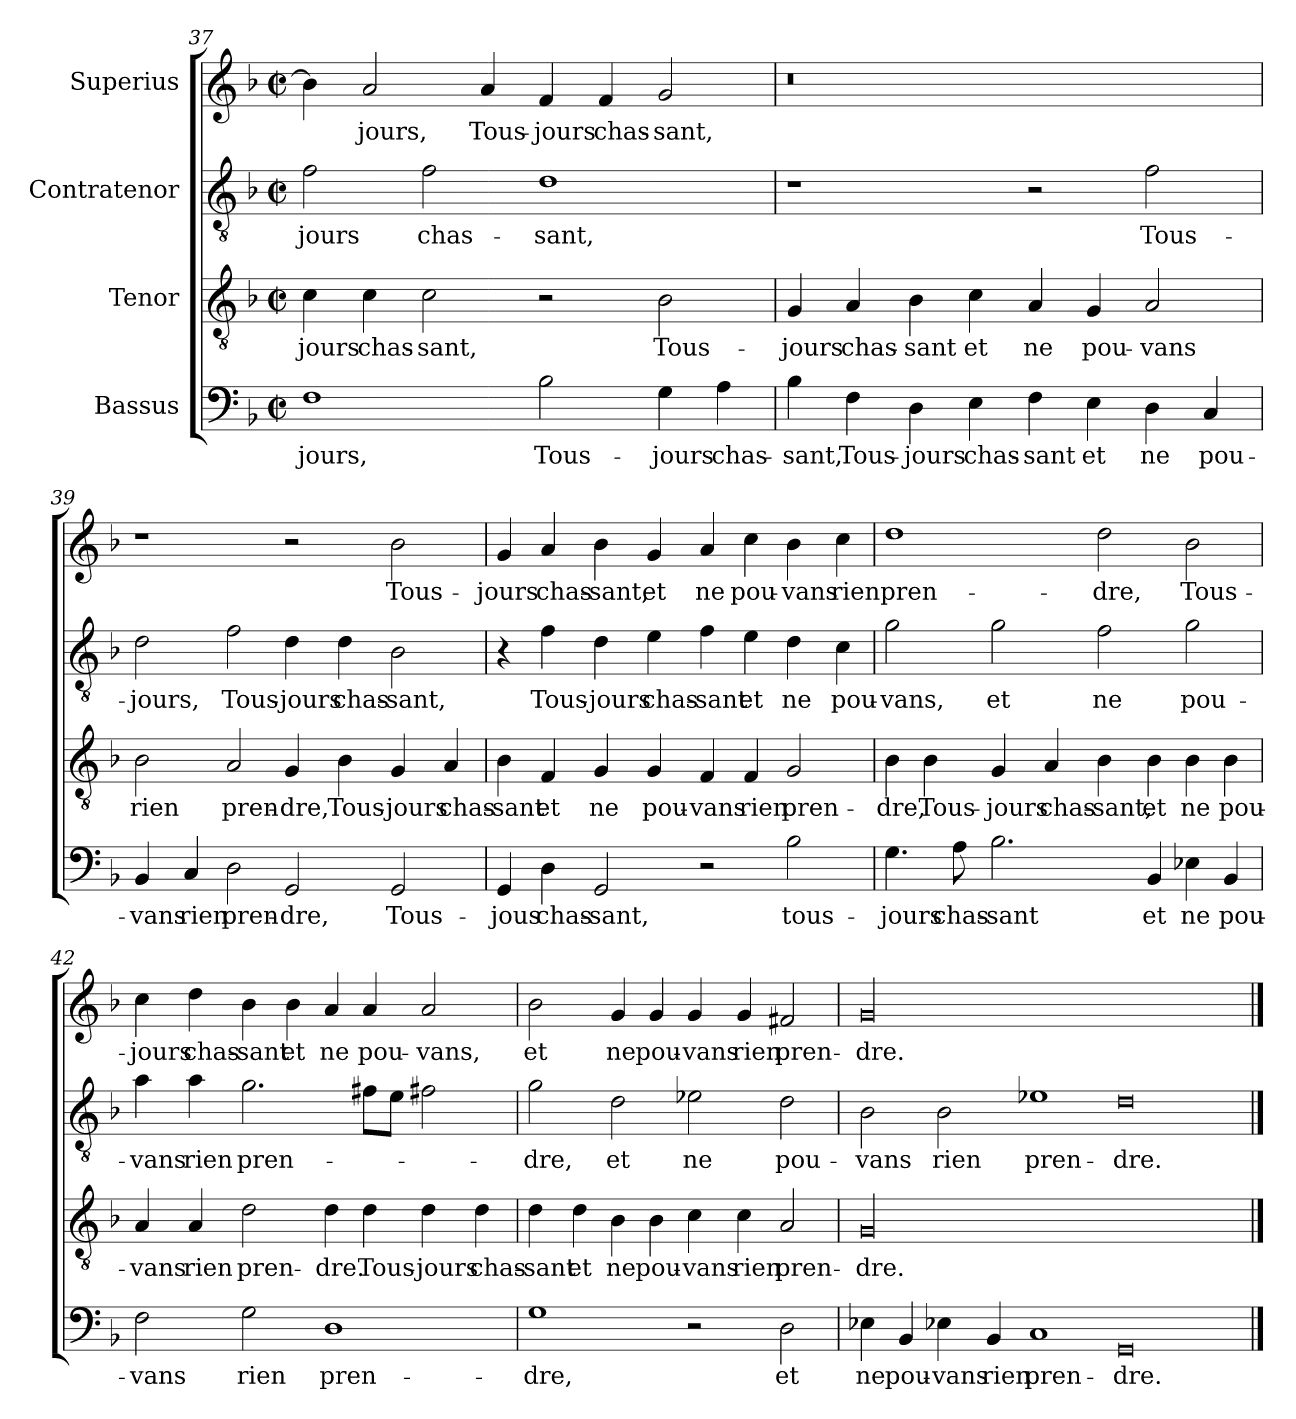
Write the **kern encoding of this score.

**kern	**text	**kern	**text	**kern	**text	**kern	**text
*part4	*part4	*part3	*part3	*part2	*part2	*part1	*part1
*staff4	*staff4	*staff3	*staff3	*staff2	*staff2	*staff1	*staff1
*I"Bassus	*	*I"Tenor	*	*I"Contratenor	*	*I"Superius	*
*clefF4	*	*clefGv2	*	*clefGv2	*	*clefG2	*
*k[b-]	*	*k[b-]	*	*k[b-]	*	*k[b-]	*
*F:	*	*F:	*	*F:	*	*F:	*
*M2/2	*	*M2/2	*	*M2/2	*	*M2/2	*
*met(c|)	*	*met(c|)	*	*met(c|)	*	*met(c|)	*
=37	=37	=37	=37	=37	=37	=37	=37
1F\	-jours,	4c\	-jours	2f\	-jours	4b-\]	.
.	.	4c\	chas-	.	.	2a/	-jours,
.	.	2c\	-sant,	2f\	chas-	.	.
.	.	.	.	.	.	4a/	Tous-
2B-\	Tous-	2r	.	1d\	-sant,	4f/	-jours
.	.	.	.	.	.	4f/	chas-
4G\	-jours	2B-\	Tous-	.	.	2g/	-sant,
4A\	chas-	.	.	.	.	.	.
=38	=38	=38	=38	=38	=38	=38	=38
!	!	!	!	!	!	!LO:N:vis=0	!
4B-\	-sant,	4G/	-jours	1r	.	1r	.
4F\	Tous-	4A/	chas-	.	.	.	.
4D\	-jours	4B-\	-sant	.	.	.	.
4E\	chas-	4c\	et	.	.	.	.
4F\	-sant	4A/	ne	2r	.	1ryy	.
4E\	et	4G/	pou-	.	.	.	.
4D\	ne	2A/	-vans	2f\	Tous-	.	.
4C/	pou-	.	.	.	.	.	.
!!LO:LB:g=z
=39	=39	=39	=39	=39	=39	=39	=39
4BB-/	-vans	2B-\	rien	2d\	-jours,	1r	.
4C/	rien	.	.	.	.	.	.
2D\	pren-	2A/	pren-	2f\	Tous-	.	.
2GG/	-dre,	4G/	-dre,	4d\	-jours	2r	.
.	.	4B-\	Tous-	4d\	chas-	.	.
2GG/	Tous-	4G/	-jours	2B-\	-sant,	2b-\	Tous-
.	.	4A/	chas-	.	.	.	.
=40	=40	=40	=40	=40	=40	=40	=40
4GG/	-jous	4B-\	-sant	4r	.	4g/	-jours
4D\	chas-	4F/	et	4f\	Tous-	4a/	chas-
2GG/	-sant,	4G/	ne	4d\	-jours	4b-\	-sant,
.	.	4G/	pou-	4e\	chas-	4g/	et
2r	.	4F/	-vans	4f\	-sant	4a/	ne
.	.	4F/	rien	4e\	et	4cc\	pou-
2B-\	tous-	2G/	pren-	4d\	ne	4b-\	-vans
.	.	.	.	4c\	pou-	4cc\	rien
=41	=41	=41	=41	=41	=41	=41	=41
4.G\	-jours	4B-\	-dre,	2g\	-vans,	1dd\	pren-
.	.	4B-\	Tous-	.	.	.	.
8A\	chas-	.	.	.	.	.	.
2.B-\	-sant	4G/	-jours	2g\	et	.	.
.	.	4A/	chas-	.	.	.	.
.	.	4B-\	-sant,	2f\	ne	2dd\	-dre,
4BB-/	et	4B-\	et	.	.	.	.
4E-X\	ne	4B-\	ne	2g\	pou-	2b-\	Tous-
4BB-/	pou-	4B-\	pou-	.	.	.	.
!!LO:LB:g=z
=42	=42	=42	=42	=42	=42	=42	=42
2F\	-vans	4A/	-vans	4a\	-vans	4cc\	-jours
.	.	4A/	rien	4a\	rien	4dd\	chas-
2G\	rien	2d\	pren-	2.g\	pren-	4b-\	-sant
.	.	.	.	.	.	4b-\	et
1D\	pren-	4d\	-dre.	.	.	4a/	ne
.	.	4d\	Tous-	8f#X\L	.	4a/	pou-
.	.	.	.	8e\J	.	.	.
.	.	4d\	-jours	2f#X\	.	2a/	-vans,
.	.	4d\	chas-	.	.	.	.
=43	=43	=43	=43	=43	=43	=43	=43
1G\	-dre,	4d\	-sant	2g\	-dre,	2b-\	et
.	.	4d\	et	.	.	.	.
.	.	4B-\	ne	2d\	et	4g/	ne
.	.	4B-\	pou-	.	.	4g/	pou-
2r	.	4c\	-vans	2e-X\	ne	4g/	-vans
.	.	4c\	rien	.	.	4g/	rien
2D\	et	2A/	pren-	2d\	pou-	2f#X/	pren-
=44	=44	=44	=44	=44	=44	=44	=44
4E-X\	ne	00G/	-dre.	2B-\	-vans	00g/	-dre.
4BB-/	pou-	.	.	.	.	.	.
4E-X\	-vans	.	.	2B-\	rien	.	.
4BB-/	rien	.	.	.	.	.	.
1C/	pren-	.	.	1e-X\	pren-	.	.
0GG/	-dre.	.	.	0d\	-dre.	.	.
==	==	==	==	==	==	==	==
*-	*-	*-	*-	*-	*-	*-	*-
